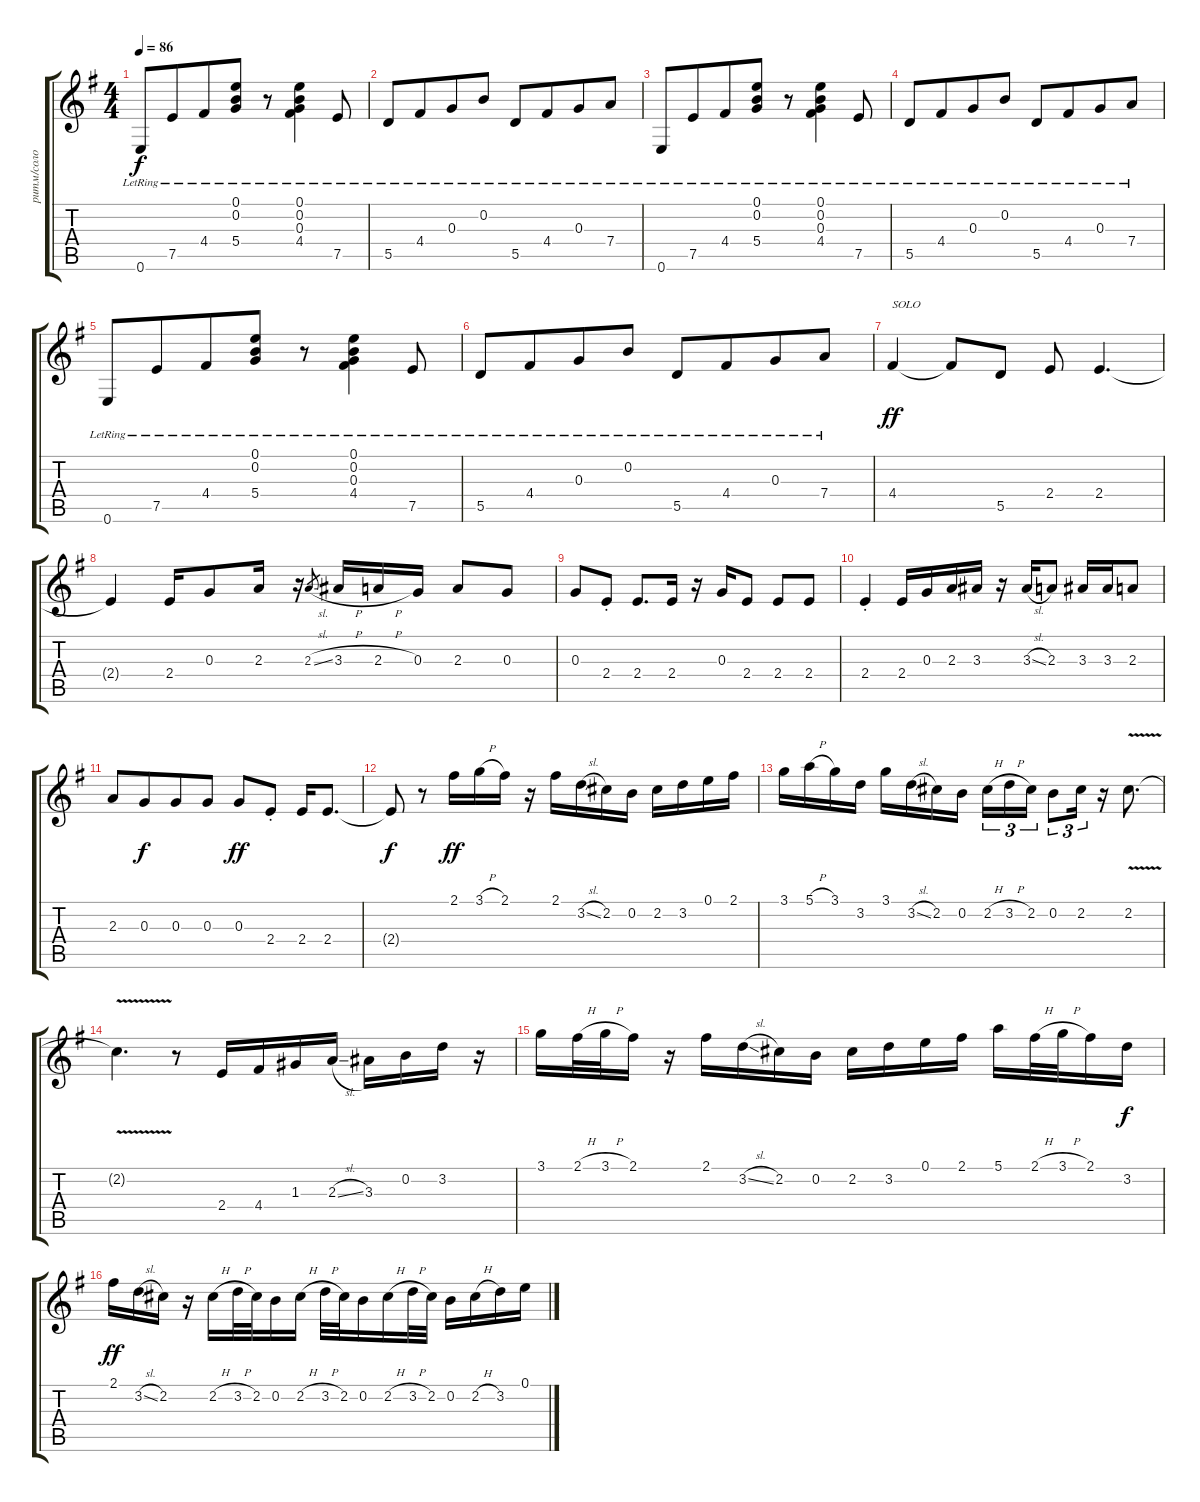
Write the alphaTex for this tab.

\track ("ритм/соло" "ритм/соло") {instrument electricguitarjazz}
\staff {score tabs}
\tuning (E4 B3 G3 D3 A2 E2) {hide}
\ts (4 4)
\tempo 86
\clef g2
\ks eminor
0.6{lr}.8{dy f} 7.5{lr}.8{beam merge} 4.4{lr}.8 (0.1{lr} 0.2{lr} 5.4{lr}).8 r.8 (0.1{lr} 0.2{lr} 0.3{lr} 4.4{lr}).4 7.5{lr}.8 |
5.5{lr}.8 4.4{lr}.8{beam merge} 0.3{lr}.8 0.2{lr}.8 5.5{lr}.8 4.4{lr}.8{beam merge} 0.3{lr}.8 7.4{lr}.8 |
0.6{lr}.8 7.5{lr}.8{beam merge} 4.4{lr}.8 (0.1{lr} 0.2{lr} 5.4{lr}).8 r.8 (0.1{lr} 0.2{lr} 0.3{lr} 4.4{lr}).4 7.5{lr}.8 |
5.5{lr}.8 4.4{lr}.8{beam merge} 0.3{lr}.8 0.2{lr}.8 5.5{lr}.8 4.4{lr}.8{beam merge} 0.3{lr}.8 7.4{lr}.8 |
0.6{lr}.8 7.5{lr}.8{beam merge} 4.4{lr}.8 (0.1{lr} 0.2{lr} 5.4{lr}).8 r.8 (0.1{lr} 0.2{lr} 0.3{lr} 4.4{lr}).4 7.5{lr}.8 |
5.5{lr}.8 4.4{lr}.8{beam merge} 0.3{lr}.8 0.2{lr}.8 5.5{lr}.8 4.4{lr}.8{beam merge} 0.3{lr}.8 7.4{lr}.8 |
4.4.4{txt "SOLO" dy ff balance 10} 4.4{t}.8 5.5.8 2.4.8 2.4.4{d} |
2.4{t}.4 2.4.16 0.3.8 2.3.16 r.16 2.3{sl}.8{gr} 3.3{h}.16 2.3{h}.16 0.3.16 2.3.8 0.3.8 |
0.3.8 2.4{st}.8 2.4.8{d} 2.4.16 r.16 0.3.16 2.4.8 2.4.8 2.4.8 |
2.4{st}.4 2.4.16 0.3.16 2.3.16 3.3.16 r.16 3.3{sl}.16 2.3.8 3.3.16 3.3.16 2.3.8 |
2.3.8 0.3.8{dy f beam merge} 0.3.8 0.3.8 0.3.8{dy ff} 2.4{st}.8 2.4.16 2.4.8{d} |
2.4{t}.8{dy f} r.8 2.1.16{dy ff} 3.1{h}.16 2.1.16 r.16 2.1.16 3.2{sl}.16 2.2.16 0.2.16 2.2.16 3.2.16 0.1.16 2.1.16 |
3.1.16 5.1{h}.16 3.1.16 3.2.16 3.1.16 3.2{sl}.16 2.2.16 0.2.16 2.2{h}.16{tu (3 2)} 3.2{h}.16{tu (3 2)} 2.2.16{tu (3 2)} 0.2.8{tu (3 2)} 2.2.16{tu (3 2)} r.16 2.2{v}.8{d} |
2.2{t}.4{d} r.8 2.4.16 4.4.16 1.3.16 2.3{sl}.16 3.3.16 0.2.16 3.2.16 r.16 |
3.1.16 2.1{h}.32 3.1{h}.32 2.1.16 r.16 2.1.16 3.2{sl}.16 2.2.16 0.2.16 2.2.16 3.2.16 0.1.16 2.1.16 5.1.16 2.1{h}.32 3.1{h}.32 2.1.16 3.2.16{dy f} |
2.1.16{dy ff} 3.2{sl}.16 2.2.16 r.16 2.2{h}.16 3.2{h}.32 2.2.32 0.2.16 2.2{h}.16 3.2{h}.32 2.2.32 0.2.16 2.2{h}.16 3.2{h}.32 2.2.32 0.2.16 2.2{h}.16 3.2.16 0.1.16
